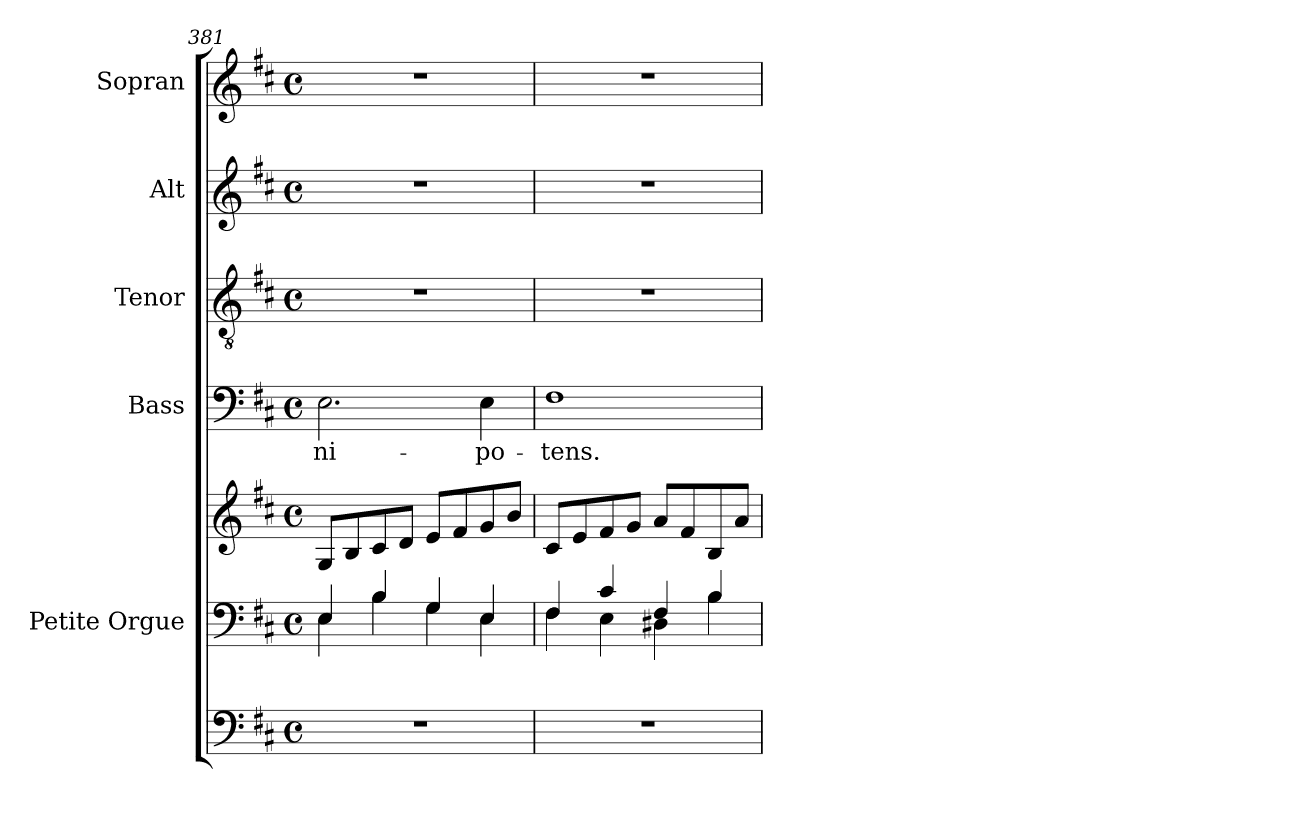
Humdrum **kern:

**kern	**kern	**kern	**kern	**text	**kern	**kern	**kern
*part6	*part5	*part5	*part4	*part4	*part3	*part2	*part1
*staff7	*staff6	*staff5	*staff4	*staff4	*staff3	*staff2	*staff1
*	*I"Petite Orgue	*	*I"Bass	*	*I"Tenor	*I"Alt	*I"Sopran
*	*I'Org. 1	*	*I'B.	*	*I'T.	*I'A.	*I'S.
*clefF4	*clefF4	*clefG2	*clefF4	*	*clefGv2	*clefG2	*clefG2
*k[f#c#]	*k[f#c#]	*k[f#c#]	*k[f#c#]	*	*k[f#c#]	*k[f#c#]	*k[f#c#]
*D:	*D:	*D:	*D:	*	*D:	*D:	*D:
*M4/4	*M4/4	*M4/4	*M4/4	*	*M4/4	*M4/4	*M4/4
*met(c)	*met(c)	*met(c)	*met(c)	*	*met(c)	*met(c)	*met(c)
=381	=381	=381	=381	=381	=381	=381	=381
*	*^	*	*	*	*	*	*
!	!	!	!	!	!LO:LY:b	!	!	!
1r	4E/	4E\	8G/L	2.E\	-ni-	1r	1r	1r
.	.	.	8B/	.	.	.	.	.
.	4B/	4B\	8c#/	.	.	.	.	.
.	.	.	8d/J	.	.	.	.	.
.	4G/	4G\	8e/L	.	.	.	.	.
.	.	.	8f#/	.	.	.	.	.
!	!	!	!	!	!LO:LY:b	!	!	!
.	4E/	4E\	8g/	4E\	-po-	.	.	.
.	.	.	8b/J	.	.	.	.	.
=382	=382	=382	=382	=382	=382	=382	=382	=382
!	!	!	!	!	!LO:LY:b	!	!	!
1r	4F#/	4F#\	8c#/L	1F#	-tens.	1r	1r	1r
.	.	.	8e/	.	.	.	.	.
.	4c#/	4E\	8f#/	.	.	.	.	.
.	.	.	8g/J	.	.	.	.	.
.	4F#/	4D#X\	8a/L	.	.	.	.	.
.	.	.	8f#/	.	.	.	.	.
.	4B/	4B\	8B/	.	.	.	.	.
.	.	.	8a/J	.	.	.	.	.
*	*v	*v	*	*	*	*	*	*
=	=	=	=	=	=	=	=
*-	*-	*-	*-	*-	*-	*-	*-
